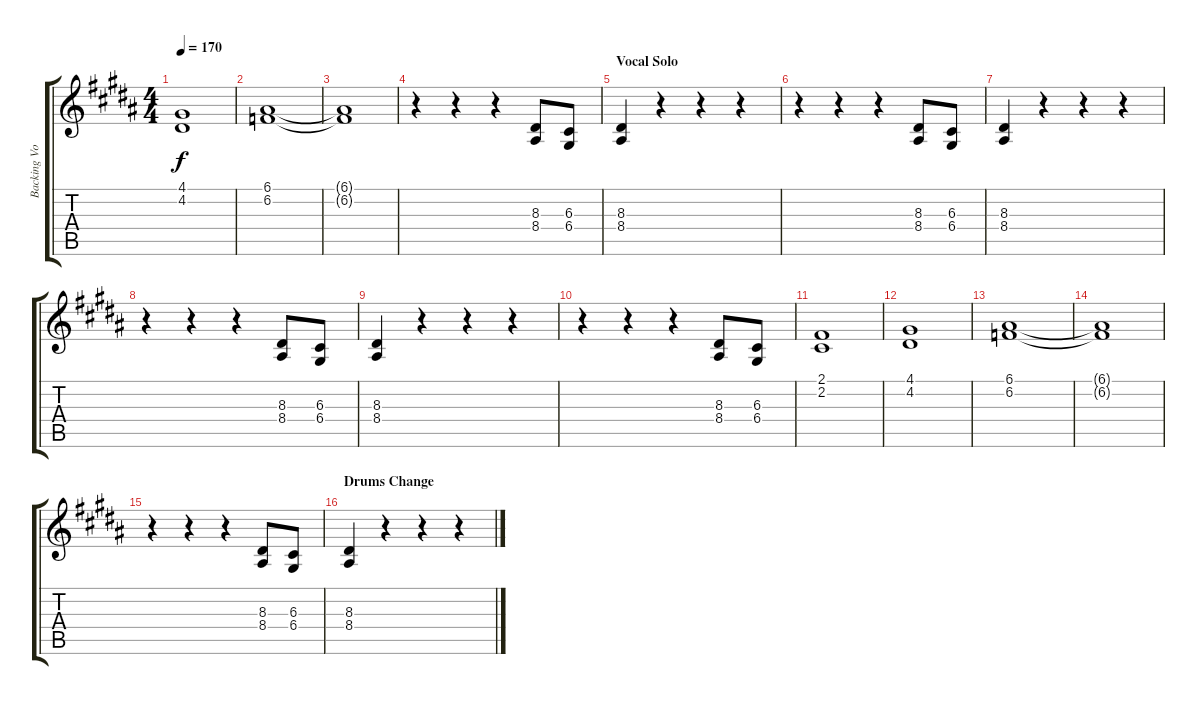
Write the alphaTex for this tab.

\track ("Backing Vocals" "Backing Vo") {instrument lead2sawtooth}
\staff {score tabs}
\tuning (E4 B3 G3 D3 A2 E2) {hide}
\ts (4 4)
\tempo 170
\clef g2
\ks b
(4.1 4.2).1{dy f} |
(6.1 6.2).1 |
(6.1{t} 6.2{t}).1 |
r.4 r.4 r.4 (8.3 8.4).8 (6.3 6.4).8 |
\section ("" "Vocal Solo")
(8.3 8.4).4 r.4 r.4 r.4 |
r.4 r.4 r.4 (8.3 8.4).8 (6.3 6.4).8 |
(8.3 8.4).4 r.4 r.4 r.4 |
r.4 r.4 r.4 (8.3 8.4).8 (6.3 6.4).8 |
(8.3 8.4).4 r.4 r.4 r.4 |
r.4 r.4 r.4 (8.3 8.4).8 (6.3 6.4).8 |
(2.1 2.2).1 |
(4.1 4.2).1 |
(6.1 6.2).1 |
(6.1{t} 6.2{t}).1 |
r.4 r.4 r.4 (8.3 8.4).8 (6.3 6.4).8 |
\section ("" "Drums Change")
(8.3 8.4).4 r.4 r.4 r.4
